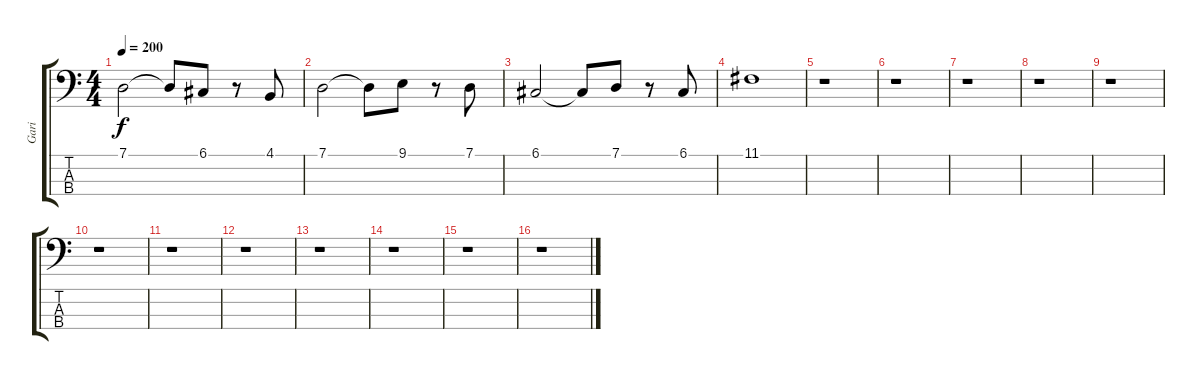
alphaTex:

\track ("Gari" "Gari") {instrument trombone}
\staff {score tabs}
\tuning (G2 D2 A1 E1) {hide}
\ts (4 4)
\tempo 200
\clef f4
\ks c
7.1.2{dy f} 7.1{t}.8 6.1.8 r.8 4.1.8 |
7.1.2 7.1{t}.8 9.1.8 r.8 7.1.8 |
6.1.2 6.1{t}.8 7.1.8 r.8 6.1.8 |
11.1.1 |
r.1 |
r.1 |
r.1 |
r.1 |
r.1 |
r.1 |
r.1 |
r.1 |
r.1 |
r.1 |
r.1 |
r.1
